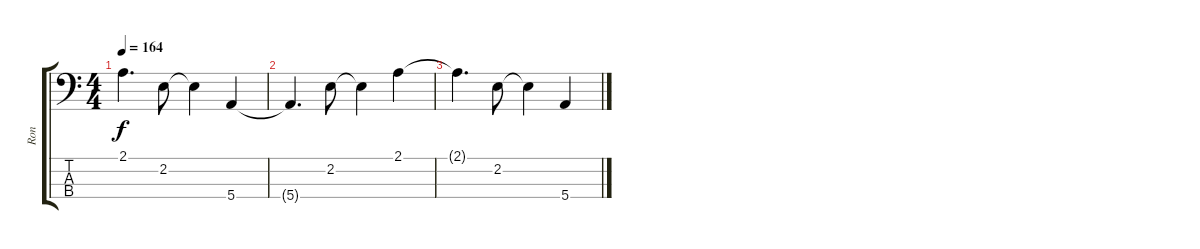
\track ("Ron" "Ron") {instrument acousticbass}
\staff {score tabs}
\tuning (G2 D2 A1 E1) {hide}
\ts (4 4)
\tempo 164
\clef f4
\ks c
2.1{t}.4{d dy f} 2.2.8 2.2{t}.4 5.4.4 |
5.4{t}.4{d} 2.2.8 2.2{t}.4 2.1.4 |
2.1{t}.4{d} 2.2.8 2.2{t}.4 5.4.4
